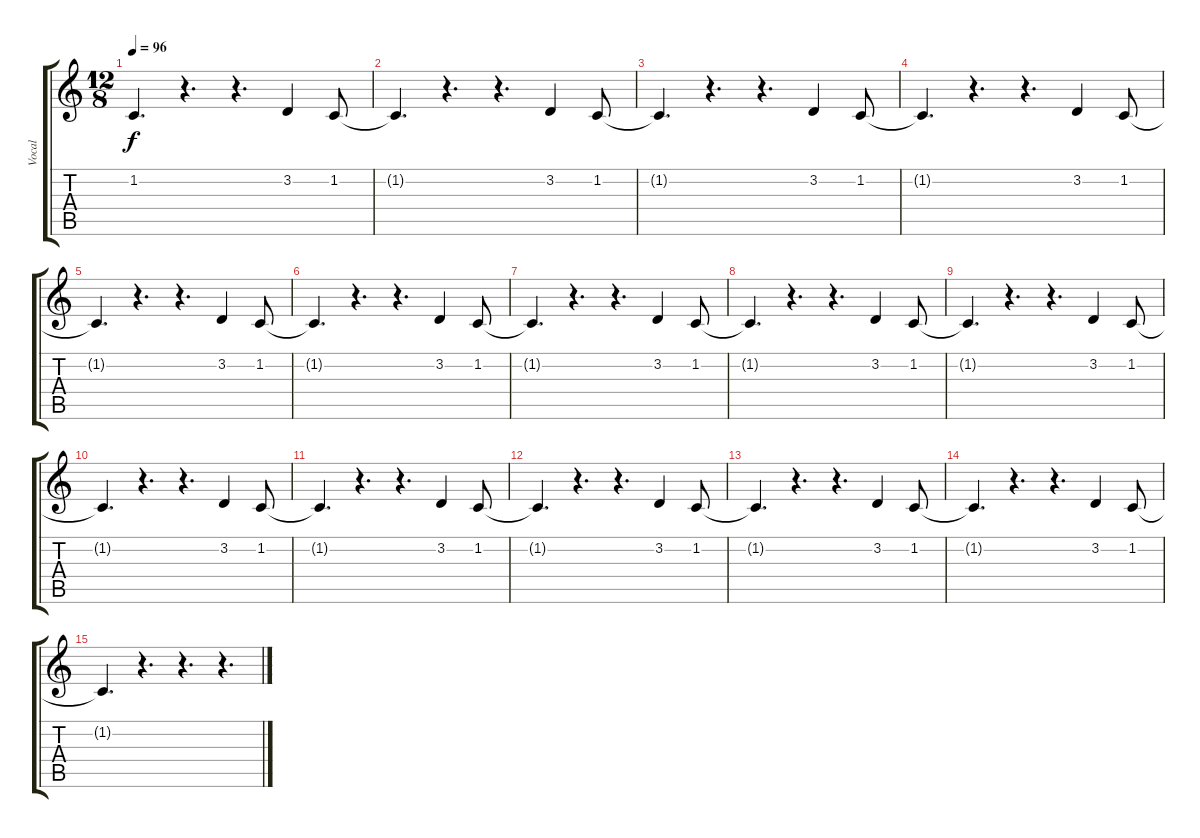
\track ("Vocal" "Vocal") {instrument acousticgrandpiano}
\staff {score tabs}
\tuning (E4 B3 G3 D3 A2 E2) {hide}
\ts (12 8)
\tempo 96
\clef g2
\ks c
1.2{t}.4{d dy f} r.4{d} r.4{d} 3.2.4 1.2.8 |
1.2{t}.4{d} r.4{d} r.4{d} 3.2.4 1.2.8 |
1.2{t}.4{d} r.4{d} r.4{d} 3.2.4 1.2.8 |
1.2{t}.4{d} r.4{d} r.4{d} 3.2.4 1.2.8 |
1.2{t}.4{d} r.4{d} r.4{d} 3.2.4 1.2.8 |
1.2{t}.4{d} r.4{d} r.4{d} 3.2.4 1.2.8 |
1.2{t}.4{d} r.4{d} r.4{d} 3.2.4 1.2.8 |
1.2{t}.4{d} r.4{d} r.4{d} 3.2.4 1.2.8 |
1.2{t}.4{d} r.4{d} r.4{d} 3.2.4 1.2.8 |
1.2{t}.4{d} r.4{d} r.4{d} 3.2.4 1.2.8 |
1.2{t}.4{d} r.4{d} r.4{d} 3.2.4 1.2.8 |
1.2{t}.4{d} r.4{d} r.4{d} 3.2.4 1.2.8 |
1.2{t}.4{d} r.4{d} r.4{d} 3.2.4 1.2.8 |
1.2{t}.4{d} r.4{d} r.4{d} 3.2.4 1.2.8 |
1.2{t}.4{d} r.4{d} r.4{d} r.4{d}
